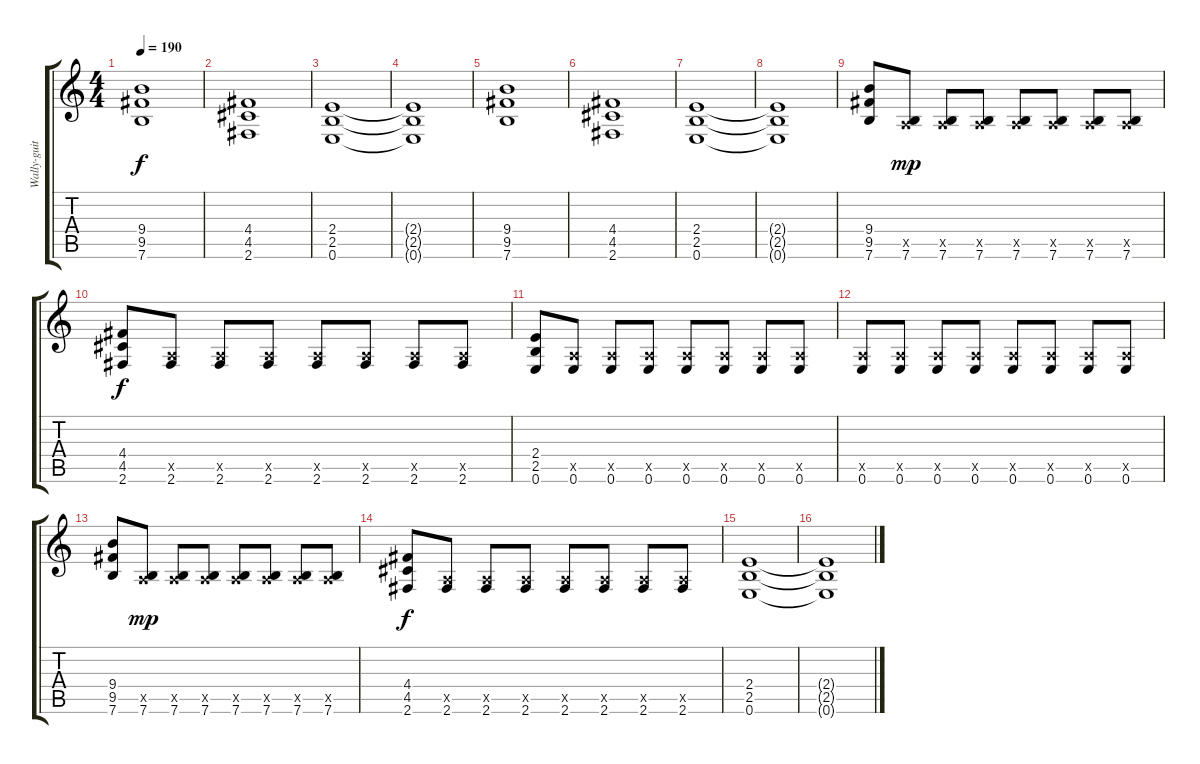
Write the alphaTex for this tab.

\track ("Wally-guitarra base" "Wally-guit") {instrument overdrivenguitar}
\staff {score tabs}
\tuning (E4 B3 G3 D3 A2 E2) {hide}
\ts (4 4)
\tempo 190
\clef g2
\ks c
(9.4 9.5 7.6).1{dy f instrument overdrivenguitar} |
(4.4 4.5 2.6).1 |
(2.4 2.5 0.6).1 |
(2.4{t} 2.5{t} 0.6{t}).1 |
(9.4 9.5 7.6).1 |
(4.4 4.5 2.6).1 |
(2.4 2.5 0.6).1 |
(2.4{t} 2.5{t} 0.6{t}).1 |
(9.4 9.5 7.6).8 (0.5{x} 7.6).8{dy mp instrument electricguitarmuted} (0.5{x} 7.6).8 (0.5{x} 7.6).8 (0.5{x} 7.6).8 (0.5{x} 7.6).8 (0.5{x} 7.6).8 (0.5{x} 7.6).8 |
(4.4 4.5 2.6).8{dy f instrument overdrivenguitar} (0.5{x} 2.6).8{instrument electricguitarmuted} (0.5{x} 2.6).8 (0.5{x} 2.6).8 (0.5{x} 2.6).8 (0.5{x} 2.6).8 (0.5{x} 2.6).8 (0.5{x} 2.6).8 |
(2.4 2.5 0.6).8{instrument overdrivenguitar} (0.5{x} 0.6).8{instrument electricguitarmuted} (0.5{x} 0.6).8 (0.5{x} 0.6).8 (0.5{x} 0.6).8 (0.5{x} 0.6).8 (0.5{x} 0.6).8 (0.5{x} 0.6).8 |
(0.5{x} 0.6).8 (0.5{x} 0.6).8 (0.5{x} 0.6).8 (0.5{x} 0.6).8 (0.5{x} 0.6).8 (0.5{x} 0.6).8 (0.5{x} 0.6).8 (0.5{x} 0.6).8 |
(9.4 9.5 7.6).8{instrument overdrivenguitar} (0.5{x} 7.6).8{dy mp instrument electricguitarmuted} (0.5{x} 7.6).8 (0.5{x} 7.6).8 (0.5{x} 7.6).8 (0.5{x} 7.6).8 (0.5{x} 7.6).8 (0.5{x} 7.6).8 |
(4.4 4.5 2.6).8{dy f instrument overdrivenguitar} (0.5{x} 2.6).8{instrument electricguitarmuted} (0.5{x} 2.6).8 (0.5{x} 2.6).8 (0.5{x} 2.6).8 (0.5{x} 2.6).8 (0.5{x} 2.6).8 (0.5{x} 2.6).8 |
(2.4 2.5 0.6).1{instrument overdrivenguitar} |
(2.4{t} 2.5{t} 0.6{t}).1
